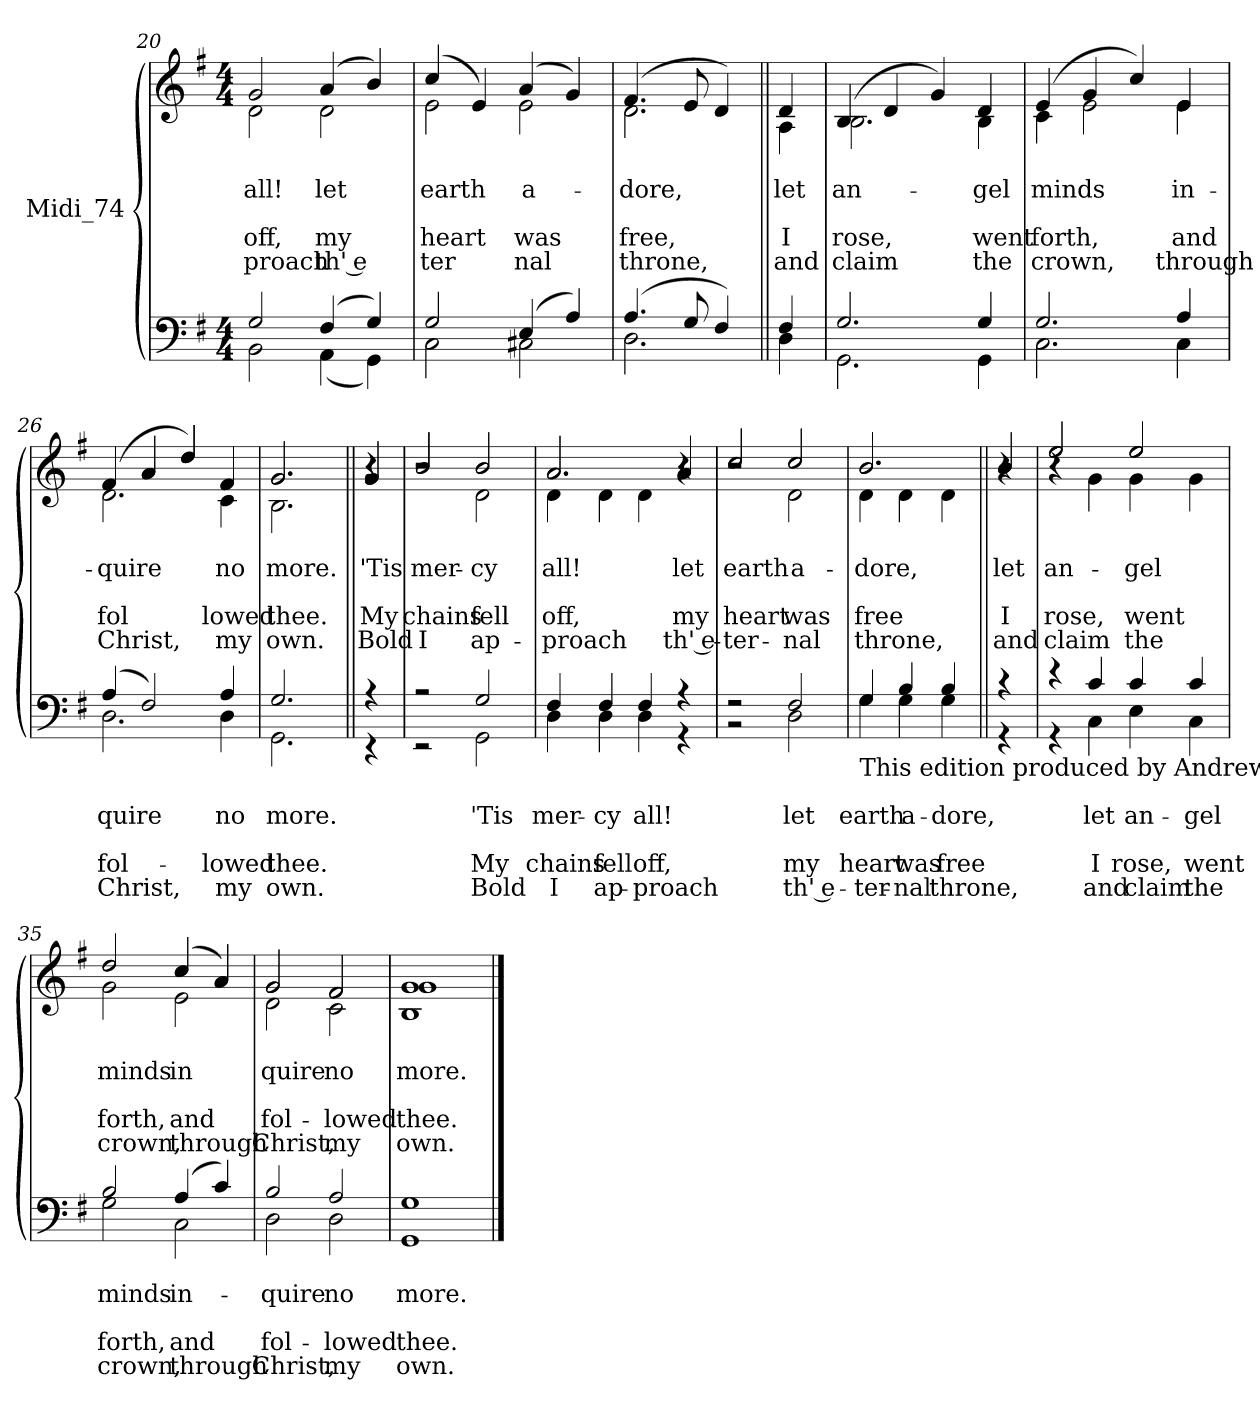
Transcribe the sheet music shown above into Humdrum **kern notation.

**kern	**text	**text	**text	**text	**text	**kern	**text	**text	**text	**text	**text
*part2	*part2	*part2	*part2	*part2	*part2	*part1	*part1	*part1	*part1	*part1	*part1
*staff2	*staff2	*staff2	*staff2	*staff2	*staff2	*staff1	*staff1	*staff1	*staff1	*staff1	*staff1
*I"Midi_74	*	*	*	*	*	*I"Midi_74	*	*	*	*	*
*clefF4	*	*	*	*	*	*clefG2	*	*	*	*	*
*k[f#]	*	*	*	*	*	*k[f#]	*	*	*	*	*
*G:	*	*	*	*	*	*G:	*	*	*	*	*
*M4/4	*	*	*	*	*	*M4/4	*	*	*	*	*
=20	=20	=20	=20	=20	=20	=20	=20	=20	=20	=20	=20
*^	*	*	*	*	*	*	*	*	*	*	*
!	!	!	!	!	!	!	!	!LO:LY:b	!	!LO:LY:b	!	!LO:LY:b
*	*	*	*	*	*	*	*^	*	*	*	*	*
!	!	!	!	!	!	!	!	!	!	!LO:LY:b	!	!LO:LY:b	!
2G/	2BB\	.	.	.	.	.	2g/	2d\	.	all!	.	off,	proach
!	!	!	!	!	!	!	!	!	!LO:LY:b	!	!LO:LY:b	!	!LO:LY:b
!	!	!	!	!	!	!	!	!	!	!LO:LY:b	!	!LO:LY:b	!
(>4F#/	(<4AA\	.	.	.	.	.	(>4a/	2d\	.	let	.	my	th' e
4G/)	4GG\)	.	.	.	.	.	4b/)	.	.	.	.	.	.
!!LO:LB:g=z	!!
=21	=21	=21	=21	=21	=21	=21	=21	=21	=21	=21	=21	=21	=21
!	!	!	!	!	!	!	!	!	!LO:LY:b	!	!LO:LY:b	!	!LO:LY:b
!	!	!	!	!	!	!	!	!	!	!LO:LY:b	!	!LO:LY:b	!
2G/	2C\	.	.	.	.	.	(>4cc/	2e\	.	earth	.	heart	ter
.	.	.	.	.	.	.	4e/)	.	.	.	.	.	.
!	!	!	!	!	!	!	!	!	!LO:LY:b	!	!LO:LY:b	!	!LO:LY:b
!	!	!	!	!	!	!	!	!	!	!LO:LY:b	!	!LO:LY:b	!
(>4E/	2C#X\	.	.	.	.	.	(>4a/	2e\	.	a-	.	-was	nal
4A/)	.	.	.	.	.	.	4g/)	.	.	.	.	.	.
=22	=22	=22	=22	=22	=22	=22	=22	=22	=22	=22	=22	=22	=22
!	!	!	!	!	!	!	!	!	!LO:LY:b	!	!LO:LY:b	!	!LO:LY:b
!	!	!	!	!	!	!	!	!	!	!LO:LY:b	!	!LO:LY:b	!
(>4.A/	2.D\	.	.	.	.	.	(>4.f#/	2.d\	.	dore,	.	free,	throne,
8G/	.	.	.	.	.	.	8e/	.	.	.	.	.	.
4F#/)	.	.	.	.	.	.	4d/)	.	.	.	.	.	.
=23||	=23||	=23||	=23||	=23||	=23||	=23||	=23||	=23||	=23||	=23||	=23||	=23||	=23||
!	!	!	!	!	!	!	!	!	!LO:LY:b	!	!LO:LY:b	!	!LO:LY:b
!	!	!	!	!	!	!	!	!	!	!LO:LY:b	!	!LO:LY:b	!
4F#/	4D\	.	.	.	.	.	4d/	4A\	.	let	.	I	and
=24	=24	=24	=24	=24	=24	=24	=24	=24	=24	=24	=24	=24	=24
!	!	!	!	!	!	!	!	!	!LO:LY:b	!	!LO:LY:b	!	!LO:LY:b
!	!	!	!	!	!	!	!	!	!	!LO:LY:b	!	!LO:LY:b	!
2.G/	2.GG\	.	.	.	.	.	(>4B/	2.B\	.	an-	.	-rose,	claim
.	.	.	.	.	.	.	4d/	.	.	.	.	.	.
.	.	.	.	.	.	.	4g/)	.	.	.	.	.	.
!	!	!	!	!	!	!	!	!	!LO:LY:b	!	!LO:LY:b	!	!LO:LY:b
!	!	!	!	!	!	!	!	!	!	!LO:LY:b	!	!LO:LY:b	!
4G/	4GG\	.	.	.	.	.	4d/	4B\	.	gel	.	went	the
=25	=25	=25	=25	=25	=25	=25	=25	=25	=25	=25	=25	=25	=25
!	!	!	!	!	!	!	!	!	!LO:LY:b	!	!LO:LY:b	!	!LO:LY:b
!	!	!	!	!	!	!	!	!	!	!LO:LY:b	!	!LO:LY:b	!
2.G/	2.C\	.	.	.	.	.	(>4e/	4c\	.	minds	.	forth,	crown,
.	.	.	.	.	.	.	4g/	2e\	.	.	.	.	.
.	.	.	.	.	.	.	4cc/)	.	.	.	.	.	.
!	!	!	!	!	!	!	!	!	!LO:LY:b	!	!LO:LY:b	!	!LO:LY:b
!	!	!	!	!	!	!	!	!	!	!LO:LY:b	!	!LO:LY:b	!
4A/	4C\	.	.	.	.	.	4e/	4e\	.	in-	.	-and	through
!!LO:LB:g=z
=26	=26	=26	=26	=26	=26	=26	=26	=26	=26	=26	=26	=26	=26
!	!	!LO:LY:a	!	!LO:LY:a	!	!LO:LY:a	!	!	!	!	!	!	!
!	!	!	!LO:LY:a	!	!LO:LY:a	!	!	!	!LO:LY:a	!	!LO:LY:a	!	!LO:LY:a
!	!	!	!	!	!	!	!	!	!	!LO:LY:a	!	!LO:LY:a	!
*	*	*	*	*	*	*	*	*^	*	*	*	*	*
(>4A/	2.D\	.	quire	.	fol-	Christ,	(>4f#/	4f#/	2.d\	.	quire	.	fol	Christ,
2F#/)	.	.	.	.	.	.	4a/	4a/	.	.	.	.	.	.
.	.	.	.	.	.	.	4dd/)	4dd/	.	.	.	.	.	.
!	!	!LO:LY:a	!	!LO:LY:a	!	!LO:LY:a	!	!	!	!	!	!	!	!
!	!	!	!LO:LY:a	!	!LO:LY:a	!	!	!	!	!LO:LY:a	!	!LO:LY:a	!	!LO:LY:a
!	!	!	!	!	!	!	!	!	!	!	!LO:LY:a	!	!LO:LY:a	!
4A/	4D\	.	-no	.	lowed	my	4f#/	4f#/	4c\	.	no	.	lowed	my
=27	=27	=27	=27	=27	=27	=27	=27	=27	=27	=27	=27	=27	=27	=27
!	!	!LO:LY:a	!	!LO:LY:a	!	!LO:LY:a	!	!	!	!	!	!	!	!
!	!	!	!LO:LY:a	!	!LO:LY:a	!	!	!	!	!LO:LY:a	!	!LO:LY:a	!	!LO:LY:a
!	!	!	!	!	!	!	!	!	!	!	!LO:LY:a	!	!LO:LY:a	!
2.G/	2.GG\	.	more.	.	thee.	own.	2.g/	2.g/	2.B\	.	more.	.	thee.	own.
=28||	=28||	=28||	=28||	=28||	=28||	=28||	=28||	=28||	=28||	=28||	=28||	=28||	=28||	=28||
!	!	!	!	!	!	!	!	!	!	!LO:LY:a	!	!LO:LY:a	!	!LO:LY:a
!	!	!	!	!	!	!	!	!	!	!	!LO:LY:a	!	!LO:LY:a	!
4r	4r	.	.	.	.	.	4g/	4g/	4r	.	'Tis	.	My	Bold
=29	=29	=29	=29	=29	=29	=29	=29	=29	=29	=29	=29	=29	=29	=29
!	!	!	!	!	!	!	!	!	!	!LO:LY:a	!	!LO:LY:a	!	!LO:LY:a
!	!	!	!	!	!	!	!	!	!	!	!LO:LY:a	!	!LO:LY:a	!
2r	2r	.	.	.	.	.	2b/	2b/	2r	.	-mer-	.	-chains	-I
!	!	!LO:LY:a	!	!LO:LY:a	!	!LO:LY:a	!	!	!	!	!	!	!	!
!	!	!	!LO:LY:a	!	!LO:LY:a	!	!	!	!	!LO:LY:a	!	!LO:LY:a	!	!LO:LY:a
!	!	!	!	!	!	!	!	!	!	!	!LO:LY:a	!	!LO:LY:a	!
2G/	2GG\	.	'Tis	.	My	Bold	2b/	2b/	2d\	.	cy	.	fell	ap-
=30	=30	=30	=30	=30	=30	=30	=30	=30	=30	=30	=30	=30	=30	=30
!	!	!LO:LY:a	!	!LO:LY:a	!	!LO:LY:a	!	!	!	!	!	!	!	!
!	!	!	!LO:LY:a	!	!LO:LY:a	!	!	!	!	!LO:LY:a	!	!LO:LY:a	!	!LO:LY:a
!	!	!	!	!	!	!	!	!	!	!	!LO:LY:a	!	!LO:LY:a	!
4F#/	4D\	.	mer-	.	-chains	-I	2.a/	2.a/	4d\	.	-all!	.	off,	proach
!	!	!LO:LY:a	!	!LO:LY:a	!	!LO:LY:a	!	!	!	!	!	!	!	!
!	!	!	!LO:LY:a	!	!LO:LY:a	!	!	!	!	!	!	!	!	!
4F#/	4D\	.	cy	.	fell	ap-	.	.	4d\	.	.	.	.	.
!	!	!LO:LY:a	!	!LO:LY:a	!	!LO:LY:a	!	!	!	!	!	!	!	!
!	!	!	!LO:LY:a	!	!LO:LY:a	!	!	!	!	!	!	!	!	!
4F#/	4D\	.	all!	.	off,	proach	.	.	4d\	.	.	.	.	.
!	!	!	!	!	!	!	!	!	!	!LO:LY:a	!	!LO:LY:a	!	!LO:LY:a
!	!	!	!	!	!	!	!	!	!	!	!LO:LY:a	!	!LO:LY:a	!
4r	4r	.	.	.	.	.	4a/	4a/	4r	.	let	.	my	-th' e-
=31	=31	=31	=31	=31	=31	=31	=31	=31	=31	=31	=31	=31	=31	=31
!	!	!	!	!	!	!	!	!	!	!LO:LY:a	!	!LO:LY:a	!	!LO:LY:a
!	!	!	!	!	!	!	!	!	!	!	!LO:LY:a	!	!LO:LY:a	!
2r	2r	.	.	.	.	.	2cc/	2cc/	2r	.	earth	.	heart	ter-
!	!	!LO:LY:a	!	!LO:LY:a	!	!LO:LY:a	!	!	!	!	!	!	!	!
!	!	!	!LO:LY:a	!	!LO:LY:a	!	!	!	!	!LO:LY:a	!	!LO:LY:a	!	!LO:LY:a
!	!	!	!	!	!	!	!	!	!	!	!LO:LY:a	!	!LO:LY:a	!
2F#/	2D\	.	-let	.	my	-th' e-	2cc/	2cc/	2d\	.	a-	.	-was	nal
!!LO:LB:g=z	!!	!!
=32	=32	=32	=32	=32	=32	=32	=32	=32	=32	=32	=32	=32	=32	=32
!LO:TX:b:t=This edition produced by Andrew Sims, 2019	!	!	!	!	!	!	!	!	!	!	!	!	!	!
!	!	!LO:LY:a	!	!LO:LY:a	!	!LO:LY:a	!	!	!	!	!	!	!	!
!	!	!	!LO:LY:a	!	!LO:LY:a	!	!	!	!	!LO:LY:a	!	!LO:LY:a	!	!LO:LY:a
!	!	!	!	!	!	!	!	!	!	!	!LO:LY:a	!	!LO:LY:a	!
4G/	4G\	.	earth	.	heart	ter-	2.b/	2.b/	4d\	.	dore,	.	free	throne,
!	!	!LO:LY:a	!	!LO:LY:a	!	!LO:LY:a	!	!	!	!	!	!	!	!
!	!	!	!LO:LY:a	!	!LO:LY:a	!	!	!	!	!	!	!	!	!
4B/	4G\	.	a-	.	-was	nal	.	.	4d\	.	.	.	.	.
!	!	!LO:LY:a	!	!LO:LY:a	!	!LO:LY:a	!	!	!	!	!	!	!	!
!	!	!	!LO:LY:a	!	!LO:LY:a	!	!	!	!	!	!	!	!	!
4B/	4G\	.	dore,	.	free	throne,	.	.	4d\	.	.	.	.	.
=33||	=33||	=33||	=33||	=33||	=33||	=33||	=33||	=33||	=33||	=33||	=33||	=33||	=33||	=33||
!	!	!	!	!	!	!	!	!	!	!LO:LY:a	!	!LO:LY:a	!	!LO:LY:a
!	!	!	!	!	!	!	!	!	!	!	!LO:LY:a	!	!LO:LY:a	!
4r	4r	.	.	.	.	.	4b/	4b/	4r	.	let	.	I	and
=34	=34	=34	=34	=34	=34	=34	=34	=34	=34	=34	=34	=34	=34	=34
!	!	!	!	!	!	!	!	!	!	!LO:LY:a	!	!LO:LY:a	!	!LO:LY:a
!	!	!	!	!	!	!	!	!	!	!	!LO:LY:a	!	!LO:LY:a	!
4r	4r	.	.	.	.	.	2ee/	2ee/	4r	.	an-	.	-rose,	claim
!	!	!LO:LY:a	!	!LO:LY:a	!	!LO:LY:a	!	!	!	!	!	!	!	!
!	!	!	!LO:LY:a	!	!LO:LY:a	!	!	!	!	!	!	!	!	!
4c/	4C\	.	let	.	I	and	.	.	4g\	.	.	.	.	.
!	!	!LO:LY:a	!	!LO:LY:a	!	!LO:LY:a	!	!	!	!	!	!	!	!
!	!	!	!LO:LY:a	!	!LO:LY:a	!	!	!	!	!LO:LY:a	!	!LO:LY:a	!	!LO:LY:a
!	!	!	!	!	!	!	!	!	!	!	!LO:LY:a	!	!LO:LY:a	!
4c/	4E\	.	an-	.	-rose,	claim	2ee/	2ee/	4g\	.	gel	.	went	the
!	!	!LO:LY:a	!	!LO:LY:a	!	!LO:LY:a	!	!	!	!	!	!	!	!
!	!	!	!LO:LY:a	!	!LO:LY:a	!	!	!	!	!	!	!	!	!
4c/	4C\	.	gel	.	went	the	.	.	4g\	.	.	.	.	.
=35	=35	=35	=35	=35	=35	=35	=35	=35	=35	=35	=35	=35	=35	=35
!	!	!LO:LY:a	!	!LO:LY:a	!	!LO:LY:a	!	!	!	!	!	!	!	!
!	!	!	!LO:LY:a	!	!LO:LY:a	!	!	!	!	!LO:LY:a	!	!LO:LY:a	!	!LO:LY:a
!	!	!	!	!	!	!	!	!	!	!	!LO:LY:a	!	!LO:LY:a	!
2B/	2G\	.	minds	.	forth,	crown,	2dd/	2dd/	2g\	.	minds	.	forth,	crown,
!	!	!LO:LY:a	!	!LO:LY:a	!	!LO:LY:a	!	!	!	!	!	!	!	!
!	!	!	!LO:LY:a	!	!LO:LY:a	!	!	!	!	!LO:LY:a	!	!LO:LY:a	!	!LO:LY:a
!	!	!	!	!	!	!	!	!	!	!	!LO:LY:a	!	!LO:LY:a	!
(>4A/	2C\	.	in-	.	-and	through	(>4cc/	4cc/	2e\	.	in	.	and	through
4c/)	.	.	.	.	.	.	4a/)	4a/	.	.	.	.	.	.
=36	=36	=36	=36	=36	=36	=36	=36	=36	=36	=36	=36	=36	=36	=36
!	!	!LO:LY:a	!	!LO:LY:a	!	!LO:LY:a	!	!	!	!	!	!	!	!
!	!	!	!LO:LY:a	!	!LO:LY:a	!	!	!	!	!LO:LY:a	!	!LO:LY:a	!	!LO:LY:a
!	!	!	!	!	!	!	!	!	!	!	!LO:LY:a	!	!LO:LY:a	!
2B/	2D\	.	quire	.	fol-	Christ,	2g/	2g/	2d\	.	quire	.	fol-	Christ,
!	!	!LO:LY:a	!	!LO:LY:a	!	!LO:LY:a	!	!	!	!	!	!	!	!
!	!	!	!LO:LY:a	!	!LO:LY:a	!	!	!	!	!LO:LY:a	!	!LO:LY:a	!	!LO:LY:a
!	!	!	!	!	!	!	!	!	!	!	!LO:LY:a	!	!LO:LY:a	!
2A/	2D\	.	-no	.	lowed	my	2f#/	2f#/	2c\	.	-no	.	lowed	my
=37	=37	=37	=37	=37	=37	=37	=37	=37	=37	=37	=37	=37	=37	=37
!	!	!LO:LY:a	!	!LO:LY:a	!	!LO:LY:a	!	!	!	!	!	!	!	!
!	!	!	!LO:LY:a	!	!LO:LY:a	!	!	!	!	!LO:LY:a	!	!LO:LY:a	!	!LO:LY:a
!	!	!	!	!	!	!	!	!	!	!	!LO:LY:a	!	!LO:LY:a	!
1G/	1GG\	.	more.	.	thee.	own.	1g/	1g/	1B\	.	more.	.	thee.	own.
*v	*v	*	*	*	*	*	*	*	*	*	*	*	*	*
*	*	*	*	*	*	*v	*v	*v	*	*	*	*	*
==	==	==	==	==	==	==	==	==	==	==	==
*-	*-	*-	*-	*-	*-	*-	*-	*-	*-	*-	*-
